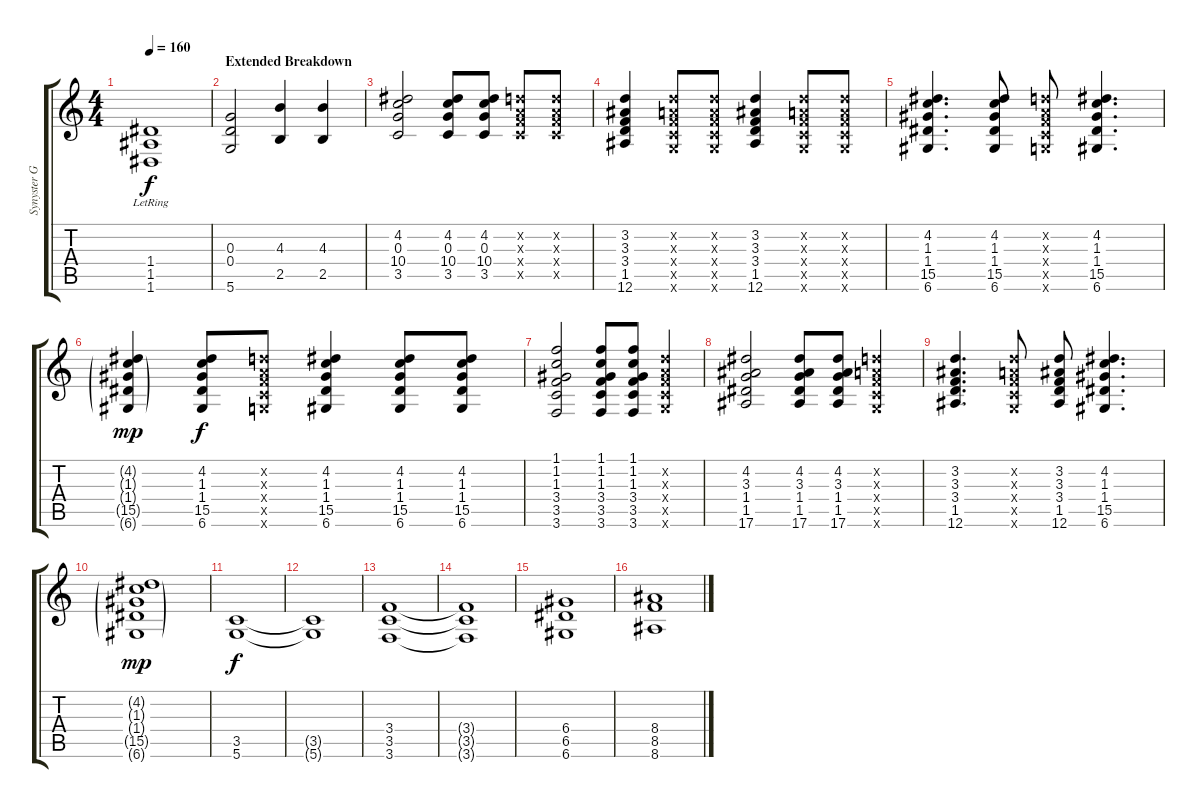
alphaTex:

\track ("Synyster Gates" "Synyster G") {instrument distortionguitar}
\staff {score tabs}
\tuning (E4 B3 G3 D3 A2 D2) {hide}
\ts (4 4)
\tempo 160
\clef g2
\ks c
(1.4{lr} 1.5{lr} 1.6{lr}).1{dy f} |
\section ("" "Extended Breakdown ")
(0.3 0.4 5.6).2 (4.3 2.5).4 (4.3 2.5).4 |
(4.2 0.3 10.4 3.5).2 (4.2 0.3 10.4 3.5).8 (4.2 0.3 10.4 3.5).8 (3.2{x} 2.3{x} 3.4{x} 3.5{x}).8 (3.2{x} 2.3{x} 3.4{x} 3.5{x}).8 |
(3.2 3.3 3.4 1.5 12.6).4 (3.2{x} 2.3{x} 3.4{x} 3.5{x} 5.6{x}).8 (3.2{x} 2.3{x} 3.4{x} 3.5{x} 5.6{x}).8 (3.2 3.3 3.4 1.5 12.6).4 (3.2{x} 2.3{x} 3.4{x} 3.5{x} 5.6{x}).8 (3.2{x} 2.3{x} 3.4{x} 3.5{x} 5.6{x}).8 |
(4.2 1.3 1.4 15.5 6.6).4{d} (4.2 1.3 1.4 15.5 6.6).8 (3.2{x} 2.3{x} 3.4{x} 3.5{x} 5.6{x}).8 (4.2 1.3 1.4 15.5 6.6).4{d} |
(4.2{g} 1.3{g} 1.4{g} 15.5{g} 6.6{g}).4{dy mp} (4.2 1.3 1.4 15.5 6.6).8{dy f} (3.2{x} 2.3{x} 3.4{x} 3.5{x} 5.6{x}).8 (4.2 1.3 1.4 15.5 6.6).4 (4.2 1.3 1.4 15.5 6.6).8 (4.2 1.3 1.4 15.5 6.6).8 |
(1.1 1.2 1.3 3.4 3.5 3.6).2 (1.1 1.2 1.3 3.4 3.5 3.6).8 (1.1 1.2 1.3 3.4 3.5 3.6).8 (3.2{x} 2.3{x} 3.4{x} 3.5{x} 5.6{x}).4 |
(4.2 3.3 1.4 1.5 17.6).2 (4.2 3.3 1.4 1.5 17.6).8 (4.2 3.3 1.4 1.5 17.6).8 (3.2{x} 2.3{x} 3.4{x} 3.5{x} 5.6{x}).4 |
(3.2 3.3 3.4 1.5 12.6).4{d} (3.2{x} 2.3{x} 3.4{x} 3.5{x} 5.6{x}).8 (3.2 3.3 3.4 1.5 12.6).8 (4.2 1.3 1.4 15.5 6.6).4{d} |
(4.2{g} 1.3{g} 1.4{g} 15.5{g} 6.6{g}).1{dy mp} |
(3.5 5.6).1{dy f} |
(3.5{t} 5.6{t}).1 |
(3.4 3.5 3.6).1 |
(3.4{t} 3.5{t} 3.6{t}).1 |
(6.4 6.5 6.6).1 |
(8.4 8.5 8.6).1
